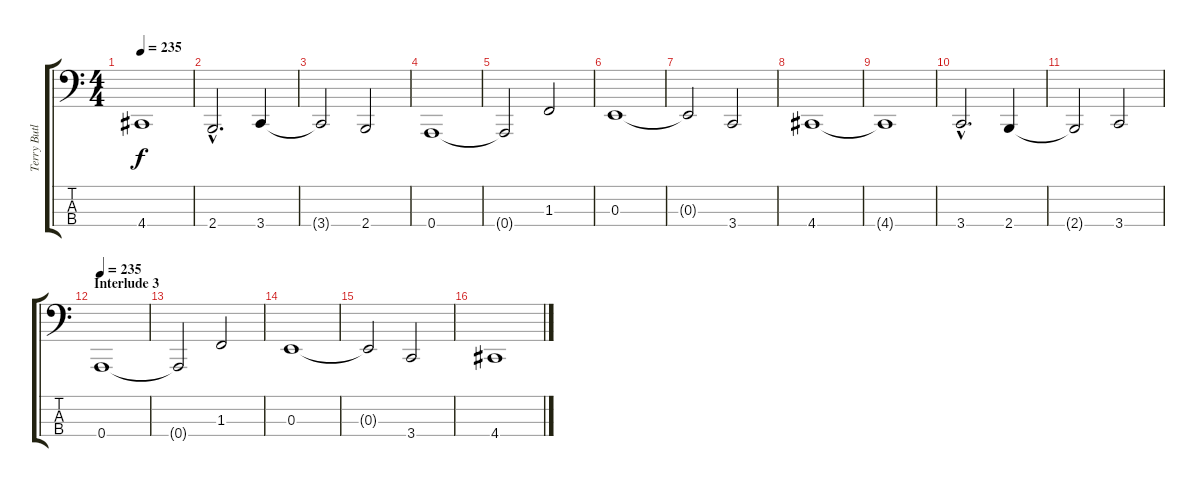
\track ("Terry Butler - Bass" "Terry Butl") {instrument fretlessbass}
\staff {score tabs}
\tuning (D2 A1 E1 A0) {hide}
\ts (4 4)
\tempo 235
\clef f4
\ks c
4.4{t}.1{dy f} |
2.4{hac}.2{d} 3.4.4 |
3.4{t}.2 2.4.2 |
0.4.1 |
0.4{t}.2 1.3.2 |
0.3.1 |
0.3{t}.2 3.4.2 |
4.4.1 |
4.4{t}.1 |
3.4{hac}.2{d} 2.4.4 |
2.4{t}.2 3.4.2 |
\section ("" "Interlude 3")
\tempo 235
0.4.1{volume 16 balance 8 instrument electricbasspick} |
0.4{t}.2 1.3.2 |
0.3.1 |
0.3{t}.2 3.4.2 |
4.4.1
